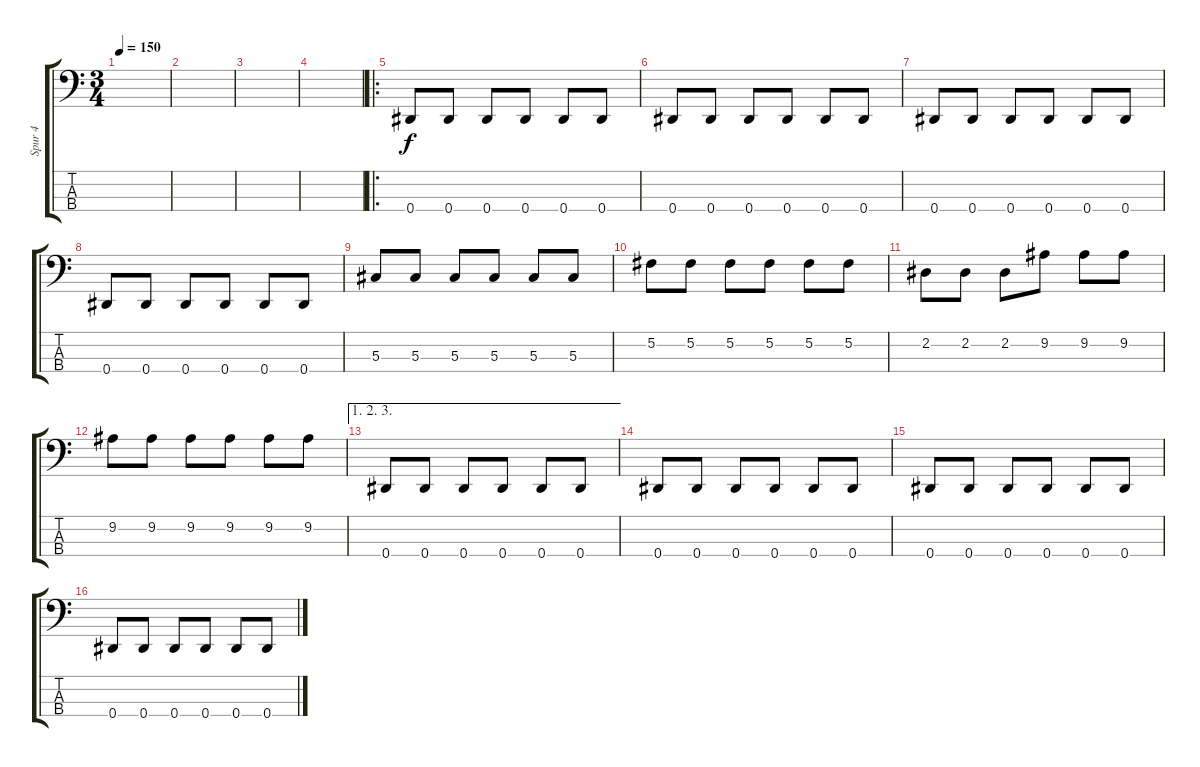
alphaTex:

\track ("Spur 4" "Spur 4") {instrument electricbassfinger}
\staff {score tabs}
\tuning (Gb2 Db2 Ab1 Eb1) {hide}
\ts (3 4)
\tempo 150
\clef f4
\ks c
|
|
|
|
\ro
0.4.8 0.4.8 0.4.8 0.4.8 0.4.8 0.4.8 |
0.4.8 0.4.8 0.4.8 0.4.8 0.4.8 0.4.8 |
0.4.8 0.4.8 0.4.8 0.4.8 0.4.8 0.4.8 |
0.4.8 0.4.8 0.4.8 0.4.8 0.4.8 0.4.8 |
5.3.8 5.3.8 5.3.8 5.3.8 5.3.8 5.3.8 |
5.2.8 5.2.8 5.2.8 5.2.8 5.2.8 5.2.8 |
2.2.8 2.2.8 2.2.8 9.2.8 9.2.8 9.2.8 |
9.2.8 9.2.8 9.2.8 9.2.8 9.2.8 9.2.8 |
\ae (1 2 3)
0.4.8 0.4.8 0.4.8 0.4.8 0.4.8 0.4.8 |
0.4.8 0.4.8 0.4.8 0.4.8 0.4.8 0.4.8 |
0.4.8 0.4.8 0.4.8 0.4.8 0.4.8 0.4.8 |
0.4.8 0.4.8 0.4.8 0.4.8 0.4.8 0.4.8
